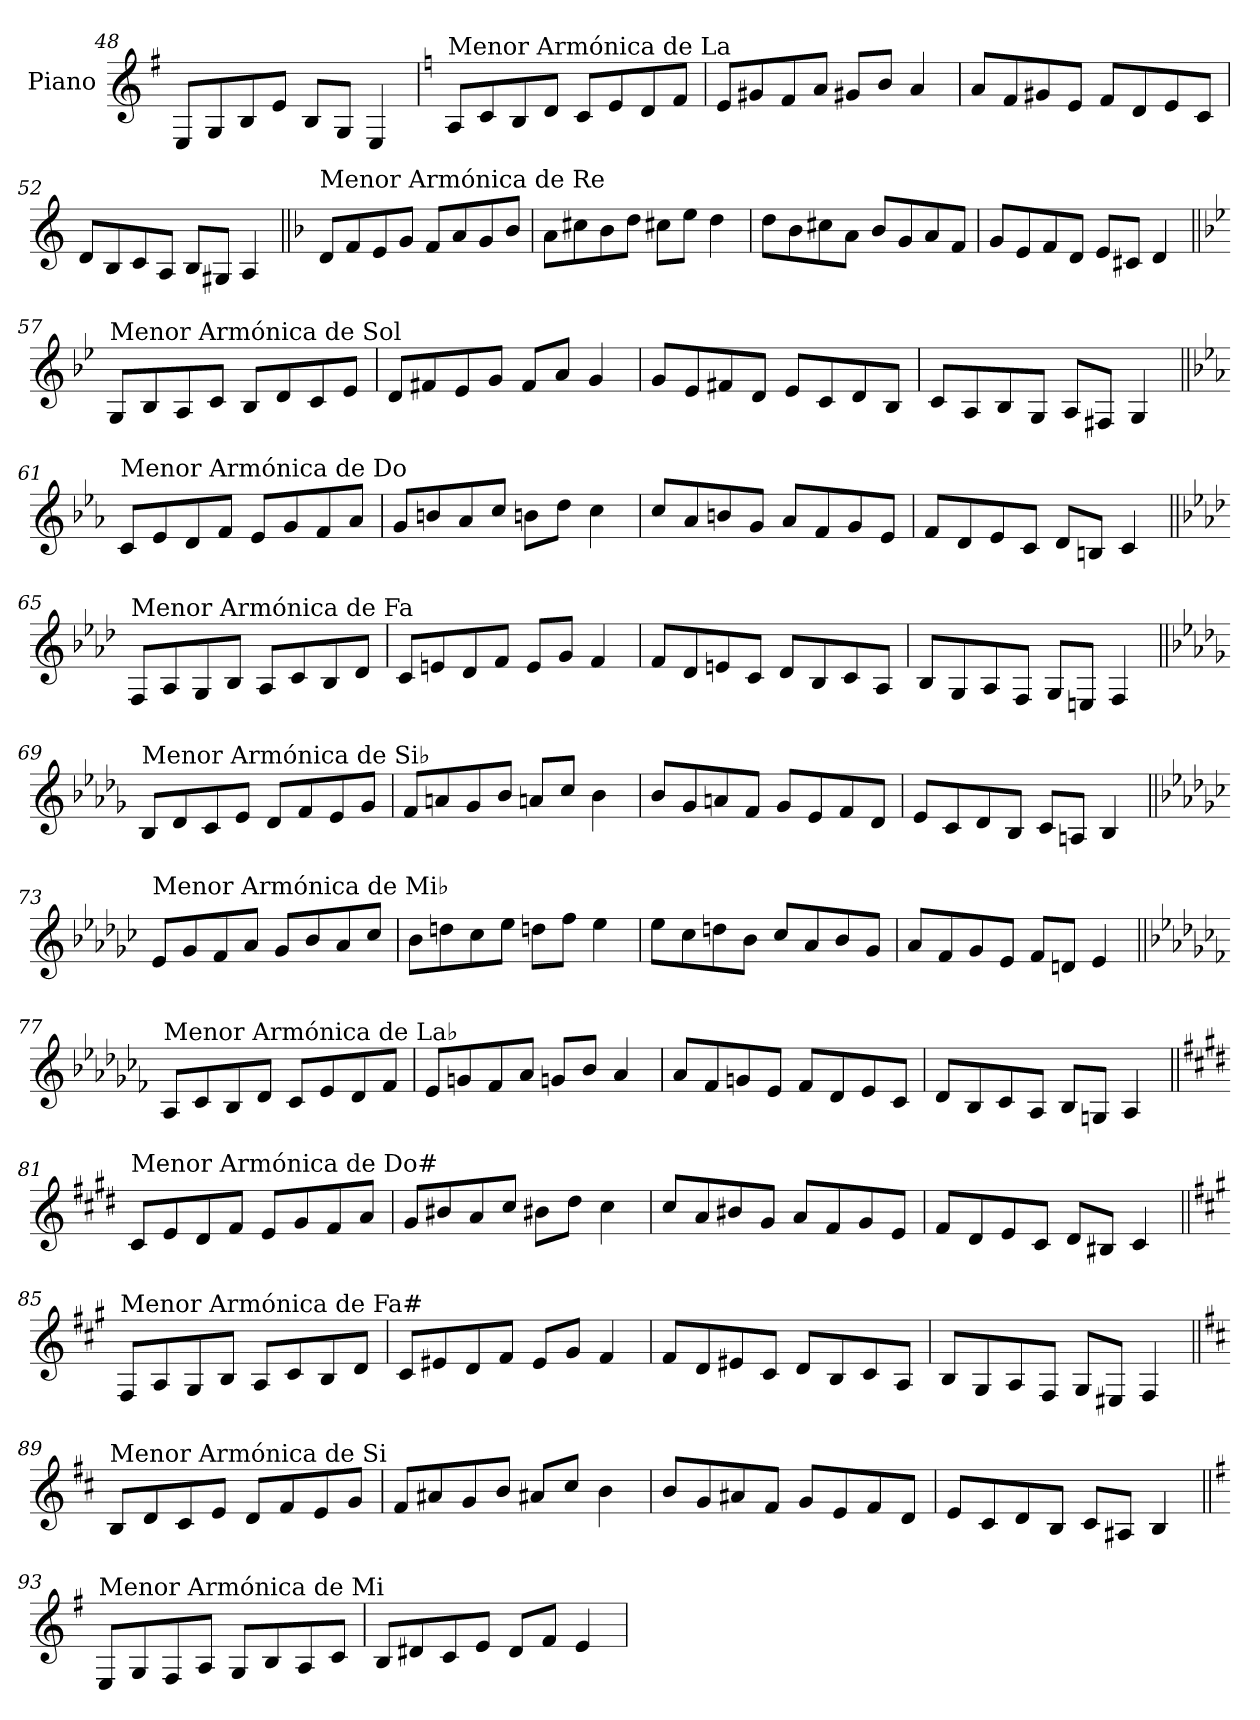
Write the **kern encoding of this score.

**kern
*part1
*staff1
*I"Piano
*I'Pno.
*clefG2
*k[f#]
=48
8E/L
8G/
8B/
8e/J
8B/L
8G/J
4E/
!!LO:PB:g=z
=49
*k[]
!LO:TX:a:t=Menor Armónica de La
8A/L
8c/
8B/
8d/J
8c/L
8e/
8d/
8f/J
=50
8e/L
8g#X/
8f/
8a/J
8g#X/L
8b/J
4a/
=51
8a/L
8f/
8g#X/
8e/J
8f/L
8d/
8e/
8c/J
=52
8d/L
8B/
8c/
8A/J
8B/L
8G#X/J
4A/
!!LO:LB:g=z
=53||
*k[b-]
!LO:TX:a:t=Menor Armónica de Re
8d/L
8f/
8e/
8g/J
8f/L
8a/
8g/
8b-/J
=54
8a\L
8cc#X\
8b-\
8dd\J
8cc#X\L
8ee\J
4dd\
=55
8dd\L
8b-\
8cc#X\
8a\J
8b-/L
8g/
8a/
8f/J
=56
8g/L
8e/
8f/
8d/J
8e/L
8c#X/J
4d/
!!LO:LB:g=z
=57||
*k[b-e-]
!LO:TX:a:t=Menor Armónica de Sol
8G/L
8B-/
8A/
8c/J
8B-/L
8d/
8c/
8e-/J
=58
8d/L
8f#X/
8e-/
8g/J
8f#/L
8a/J
4g/
=59
8g/L
8e-/
8f#X/
8d/J
8e-/L
8c/
8d/
8B-/J
=60
8c/L
8A/
8B-/
8G/J
8A/L
8F#X/J
4G/
!!LO:LB:g=z
=61||
*k[b-e-a-]
!LO:TX:a:t=Menor Armónica de Do
8c/L
8e-/
8d/
8f/J
8e-/L
8g/
8f/
8a-/J
=62
8g/L
8bn/
8a-/
8cc/J
8bn\L
8dd\J
4cc\
=63
8cc/L
8a-/
8bn/
8g/J
8a-/L
8f/
8g/
8e-/J
=64
8f/L
8d/
8e-/
8c/J
8d/L
8Bn/J
4c/
!!LO:LB:g=z
=65||
*k[b-e-a-d-]
!LO:TX:a:t=Menor Armónica de Fa
8F/L
8A-/
8G/
8B-/J
8A-/L
8c/
8B-/
8d-/J
=66
8c/L
8en/
8d-/
8f/J
8e/L
8g/J
4f/
=67
8f/L
8d-/
8en/
8c/J
8d-/L
8B-/
8c/
8A-/J
=68
8B-/L
8G/
8A-/
8F/J
8G/L
8En/J
4F/
!!LO:LB:g=z
=69||
*k[b-e-a-d-g-]
!LO:TX:a:t=Menor Armónica de Si♭
8B-/L
8d-/
8c/
8e-/J
8d-/L
8f/
8e-/
8g-/J
=70
8f/L
8an/
8g-/
8b-/J
8an/L
8cc/J
4b-\
=71
8b-/L
8g-/
8an/
8f/J
8g-/L
8e-/
8f/
8d-/J
=72
8e-/L
8c/
8d-/
8B-/J
8c/L
8An/J
4B-/
!!LO:LB:g=z
=73||
*k[b-e-a-d-g-c-]
!LO:TX:a:t=Menor Armónica de Mi♭
8e-/L
8g-/
8f/
8a-/J
8g-/L
8b-/
8a-/
8cc-/J
=74
8b-\L
8ddn\
8cc-\
8ee-\J
8ddn\L
8ff\J
4ee-\
=75
8ee-\L
8cc-\
8ddn\
8b-\J
8cc-/L
8a-/
8b-/
8g-/J
=76
8a-/L
8f/
8g-/
8e-/J
8f/L
8dn/J
4e-/
!!LO:LB:g=z
=77||
*k[b-e-a-d-g-c-f-]
!LO:TX:a:t=Menor Armónica de La♭
8A-/L
8c-/
8B-/
8d-/J
8c-/L
8e-/
8d-/
8f-/J
=78
8e-/L
8gn/
8f-/
8a-/J
8gn/L
8b-/J
4a-/
=79
8a-/L
8f-/
8gn/
8e-/J
8f-/L
8d-/
8e-/
8c-/J
=80
8d-/L
8B-/
8c-/
8A-/J
8B-/L
8Gn/J
4A-/
!!LO:LB:g=z
=81||
*k[f#c#g#d#]
!LO:TX:a:t=Menor Armónica de Do#
8c#/L
8e/
8d#/
8f#/J
8e/L
8g#/
8f#/
8a/J
=82
8g#/L
8b#X/
8a/
8cc#/J
8b#X\L
8dd#\J
4cc#\
=83
8cc#/L
8a/
8b#X/
8g#/J
8a/L
8f#/
8g#/
8e/J
=84
8f#/L
8d#/
8e/
8c#/J
8d#/L
8B#X/J
4c#/
!!LO:LB:g=z
=85||
*k[f#c#g#]
!LO:TX:a:t=Menor Armónica de Fa#
8F#/L
8A/
8G#/
8B/J
8A/L
8c#/
8B/
8d/J
=86
8c#/L
8e#X/
8d/
8f#/J
8e#/L
8g#/J
4f#/
=87
8f#/L
8d/
8e#X/
8c#/J
8d/L
8B/
8c#/
8A/J
=88
8B/L
8G#/
8A/
8F#/J
8G#/L
8E#X/J
4F#/
!!LO:LB:g=z
=89||
*k[f#c#]
!LO:TX:a:t=Menor Armónica de Si
8B/L
8d/
8c#/
8e/J
8d/L
8f#/
8e/
8g/J
=90
8f#/L
8a#X/
8g/
8b/J
8a#X/L
8cc#/J
4b\
=91
8b/L
8g/
8a#X/
8f#/J
8g/L
8e/
8f#/
8d/J
=92
8e/L
8c#/
8d/
8B/J
8c#/L
8A#X/J
4B/
!!LO:LB:g=z
=93||
*k[f#]
!LO:TX:a:t=Menor Armónica de Mi
8E/L
8G/
8F#/
8A/J
8G/L
8B/
8A/
8c/J
=94
8B/L
8d#X/
8c/
8e/J
8d#/L
8f#/J
4e/
=
*-
